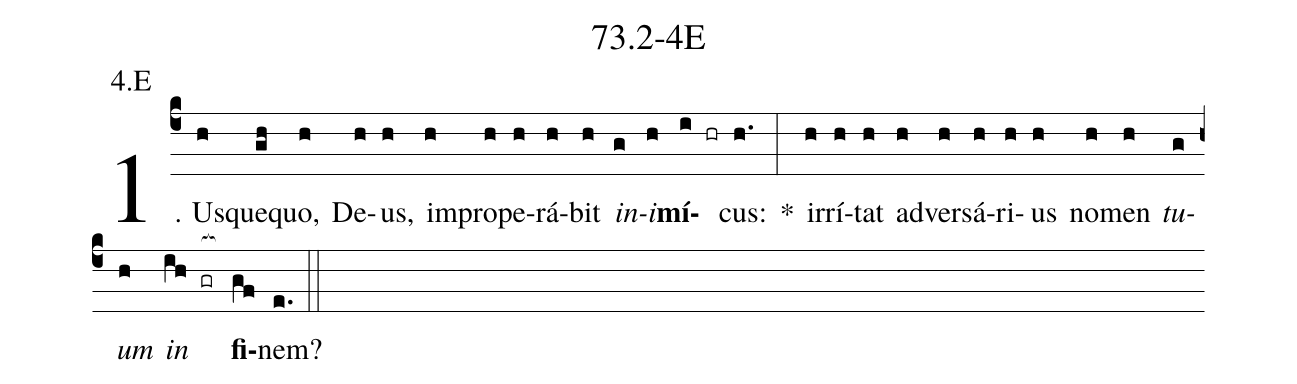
name: 73.2-4E;
annotation: 4.E;
%%
(c4)1. Us(h)que(gh)quo,(h) De(h)us,(h) im(h)pro(h)pe(h)rá(h)bit(h) <i>in</i>(g)<i>i</i>(h)<b>mí</b>(i hr)cus:(h.) *(:) ir(h)rí(h)tat(h) ad(h)ver(h)sá(h)ri(h)us(h) no(h)men(h) <i>tu</i>(g)<i>um</i>(h) <i>in</i>(ih gr[ocb:1{]) <b>fi</b>(gf[ocb:0}])nem?(e.) (::)


%E(h) u(g) o(h) u(ih) a(gf) e.(e.) (::)
